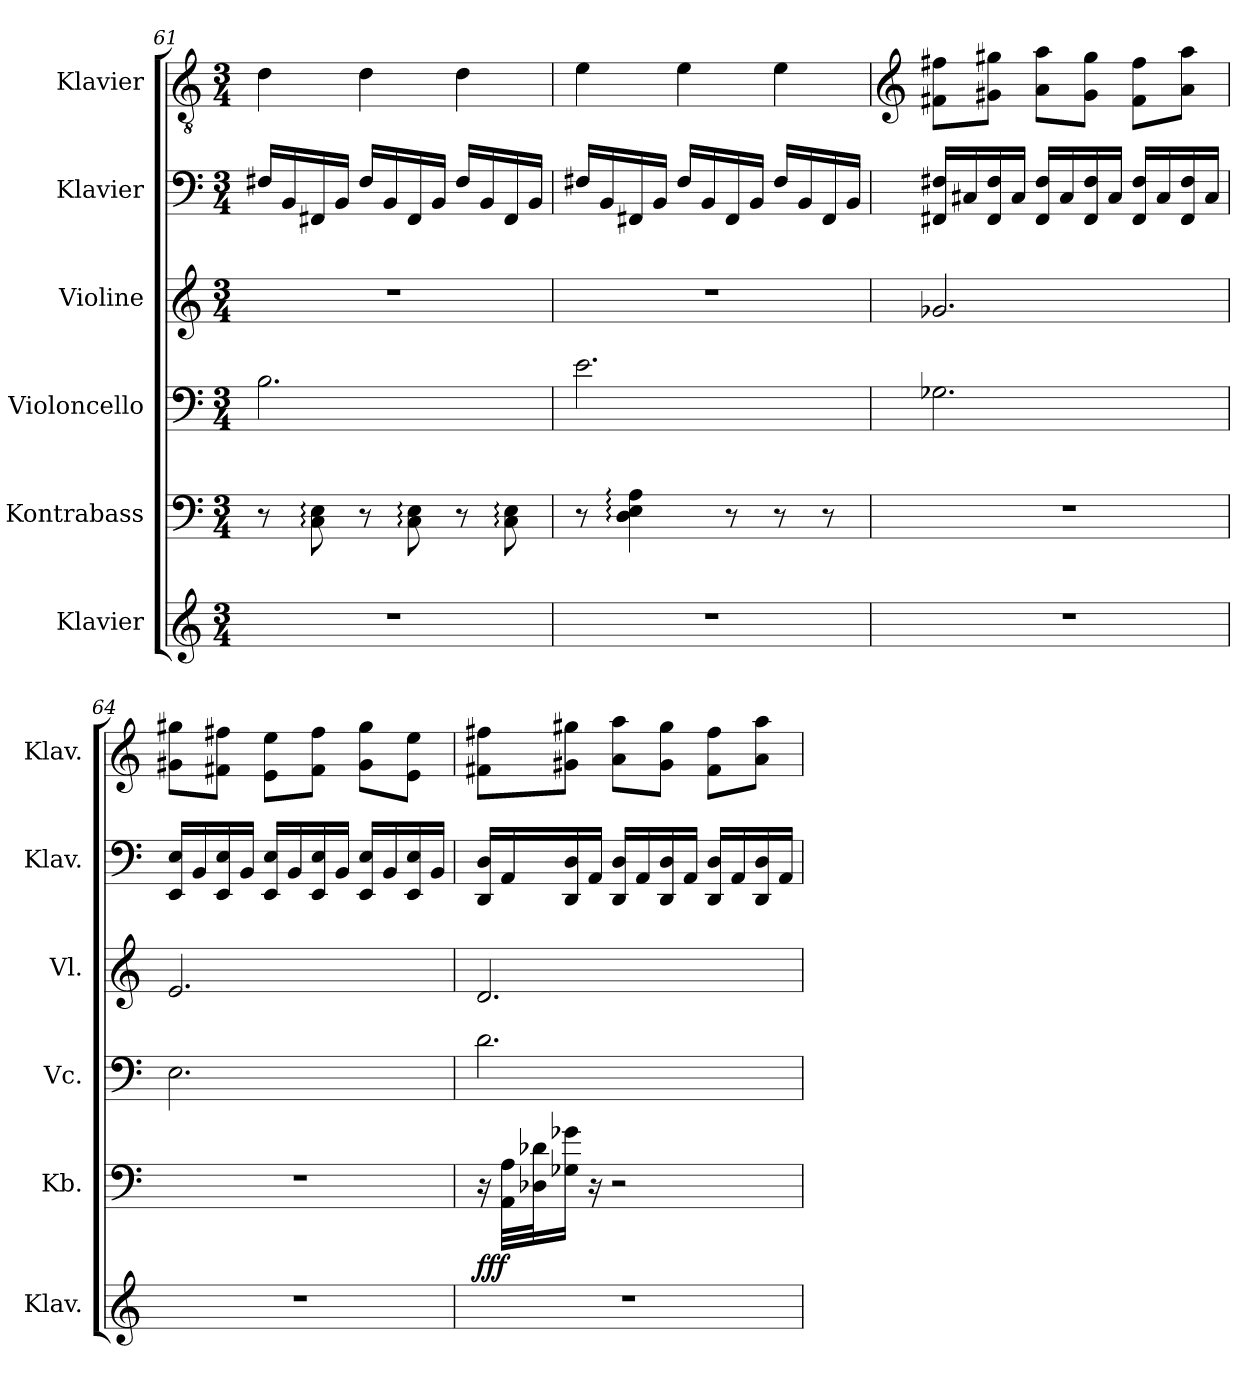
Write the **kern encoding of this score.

**kern	**kern	**dynam	**kern	**kern	**kern	**kern
*part6	*part5	*part5	*part4	*part3	*part2	*part1
*staff6	*staff5	*staff5	*staff4	*staff3	*staff2	*staff1
*I"Klavier	*I"Kontrabass	*	*I"Violoncello	*I"Violine	*I"Klavier	*I"Klavier
*I'Klav.	*I'Kb.	*	*I'Vc.	*I'Vl.	*I'Klav.	*I'Klav.
*clefG2	*clefF4	*	*clefF4	*clefG2	*clefF4	*clefGv2
*	*ITrd7c12	*	*	*	*	*
*k[]	*k[]	*	*k[]	*k[]	*k[]	*k[]
*M3/4	*M3/4	*	*M3/4	*M3/4	*M3/4	*M3/4
=61	=61	=61	=61	=61	=61	=61
2.r	8r	.	2.B\	2.r	16F#X/LL	4d\
.	.	.	.	.	16BB/	.
.	8CC\: 8EE\:	.	.	.	16FF#X/	.
.	.	.	.	.	16BB/JJ	.
.	8r	.	.	.	16F#/LL	4d\
.	.	.	.	.	16BB/	.
.	8CC\: 8EE\:	.	.	.	16FF#/	.
.	.	.	.	.	16BB/JJ	.
.	8r	.	.	.	16F#/LL	4d\
.	.	.	.	.	16BB/	.
.	8CC\: 8EE\:	.	.	.	16FF#/	.
.	.	.	.	.	16BB/JJ	.
=62	=62	=62	=62	=62	=62	=62
2.r	8r	.	2.e\	2.r	16F#X/LL	4e\
.	.	.	.	.	16BB/	.
.	4DD\: 4EE\: 4AA\:	.	.	.	16FF#X/	.
.	.	.	.	.	16BB/JJ	.
.	.	.	.	.	16F#/LL	4e\
.	.	.	.	.	16BB/	.
.	8r	.	.	.	16FF#/	.
.	.	.	.	.	16BB/JJ	.
.	8r	.	.	.	16F#/LL	4e\
.	.	.	.	.	16BB/	.
.	8r	.	.	.	16FF#/	.
.	.	.	.	.	16BB/JJ	.
!!LO:PB:g=z
=63	=63	=63	=63	=63	=63	=63
*	*	*	*	*	*	*clefG2
2.r	2.r	.	2.G-X\	2.g-X/	16FF#X/ 16F#X/LL	8f#X\ 8ff#X\L
.	.	.	.	.	16C#X/	.
.	.	.	.	.	16FF#/ 16F#/	8g#X\ 8gg#X\J
.	.	.	.	.	16C#/JJ	.
.	.	.	.	.	16FF#/ 16F#/LL	8a\ 8aa\L
.	.	.	.	.	16C#/	.
.	.	.	.	.	16FF#/ 16F#/	8g#\ 8gg#\J
.	.	.	.	.	16C#/JJ	.
.	.	.	.	.	16FF#/ 16F#/LL	8f#\ 8ff#\L
.	.	.	.	.	16C#/	.
.	.	.	.	.	16FF#/ 16F#/	8a\ 8aa\J
.	.	.	.	.	16C#/JJ	.
=64	=64	=64	=64	=64	=64	=64
2.r	2.r	.	2.E\	2.e/	16EE/ 16E/LL	8g#X\ 8gg#X\L
.	.	.	.	.	16BB/	.
.	.	.	.	.	16EE/ 16E/	8f#X\ 8ff#X\J
.	.	.	.	.	16BB/JJ	.
.	.	.	.	.	16EE/ 16E/LL	8e\ 8ee\L
.	.	.	.	.	16BB/	.
.	.	.	.	.	16EE/ 16E/	8f#\ 8ff#\J
.	.	.	.	.	16BB/JJ	.
.	.	.	.	.	16EE/ 16E/LL	8g#\ 8gg#\L
.	.	.	.	.	16BB/	.
.	.	.	.	.	16EE/ 16E/	8e\ 8ee\J
.	.	.	.	.	16BB/JJ	.
=65	=65	=65	=65	=65	=65	=65
!	!	!LO:DY:b	!	!	!	!
2.r	16r	fff	2.d\	2.d/	16DD/ 16D/LL	8f#X\ 8ff#X\L
.	32AAA\ 32AA\LLL	.	.	.	16AA/	.
.	32DD-X\ 32D-X\J	.	.	.	.	.
.	16GG-X\ 16G-X\JJ	.	.	.	16DD/ 16D/	8g#X\ 8gg#X\J
.	16r	.	.	.	16AA/JJ	.
.	2r	.	.	.	16DD/ 16D/LL	8a\ 8aa\L
.	.	.	.	.	16AA/	.
.	.	.	.	.	16DD/ 16D/	8g#\ 8gg#\J
.	.	.	.	.	16AA/JJ	.
.	.	.	.	.	16DD/ 16D/LL	8f#\ 8ff#\L
.	.	.	.	.	16AA/	.
.	.	.	.	.	16DD/ 16D/	8a\ 8aa\J
.	.	.	.	.	16AA/JJ	.
=	=	=	=	=	=	=
*-	*-	*-	*-	*-	*-	*-
